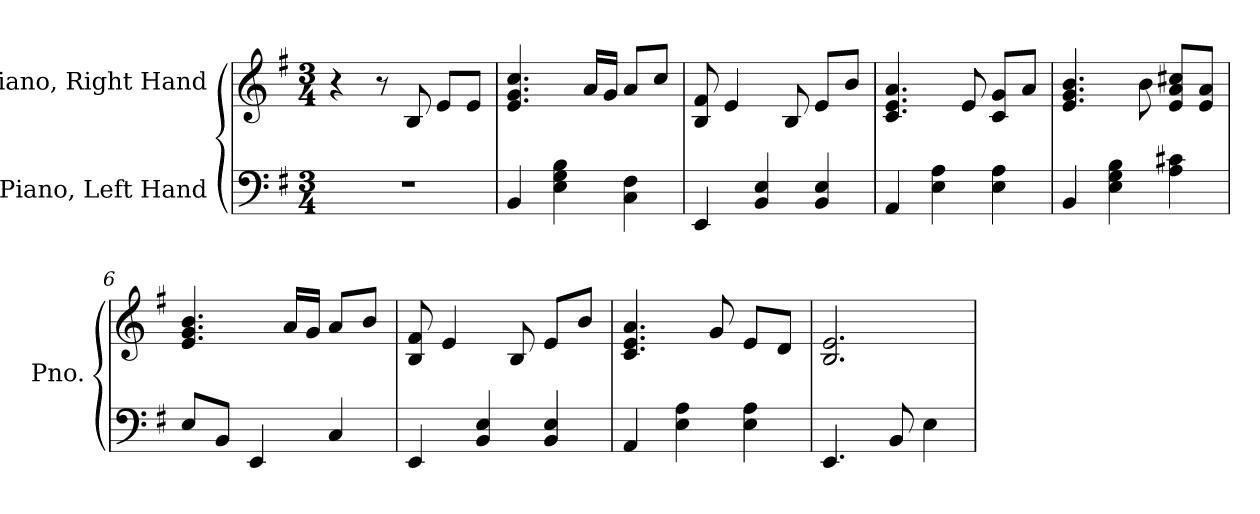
**kern	**kern
*part2	*part1
*staff2	*staff1
*I"Piano, Left Hand	*I"Piano, Right Hand
*I'Pno.	*I'Pno.
*clefF4	*clefG2
*k[f#]	*k[f#]
*M3/4	*M3/4
*MM100	*MM100
=1	=1
2.r	4r
.	8r
.	8B/
.	8e/L
.	8e/J
=2	=2
4BB/	4.e/ 4.g/ 4.cc/
4E\ 4G\ 4B\	.
.	16a/LL
.	16g/JJ
4C\ 4F#\	8a/L
.	8cc/J
=3	=3
4EE/	8B/ 8f#/
.	4e/
4BB/ 4E/	.
.	8B/
4BB/ 4E/	8e/L
.	8b/J
=4	=4
4AA/	4.c/ 4.e/ 4.a/
4E\ 4A\	.
.	8e/
4E\ 4A\	8c/ 8g/L
.	8a/J
=5	=5
4BB/	4.e/ 4.g/ 4.b/
4E\ 4G\ 4B\	.
.	8b\
4A\ 4c#X\	8e/ 8a/ 8cc#X/L
.	8e/ 8a/J
!!LO:LB:g=z
=6	=6
8E/L	4.e/ 4.g/ 4.b/
8BB/J	.
4EE/	.
.	16a/LL
.	16g/JJ
4C/	8a/L
.	8b/J
=7	=7
4EE/	8B/ 8f#/
.	4e/
4BB/ 4E/	.
.	8B/
4BB/ 4E/	8e/L
.	8b/J
=8	=8
4AA/	4.c/ 4.e/ 4.a/
4E\ 4A\	.
.	8g/
4E\ 4A\	8e/L
.	8d/J
=9	=9
4.EE/	2.B/ 2.e/
8BB/	.
4E\	.
=	=
*-	*-
